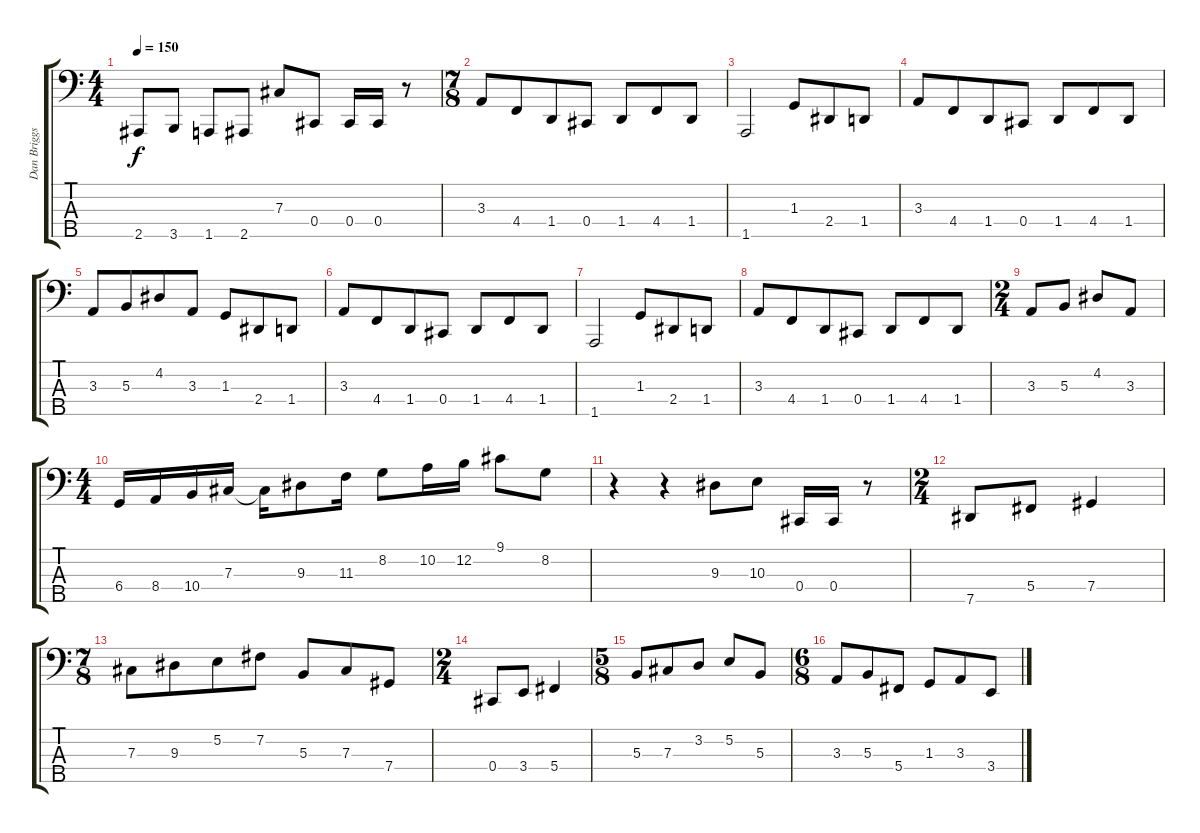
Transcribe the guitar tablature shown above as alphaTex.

\track ("Dan Briggs" "Dan Briggs") {instrument electricbassfinger}
\staff {score tabs}
\tuning (E2 B1 Gb1 Db1 Ab0) {hide}
\ts (4 4)
\tempo 150
\clef f4
\ks c
2.5.8{dy f} 3.5.8 1.5.8 2.5.8 7.3.8 0.4.8 0.4.16 0.4.16 r.8 |
\ts (7 8)
3.3.8 4.4.8 1.4.8 0.4.8 1.4.8 4.4.8 1.4.8 |
1.5.2 1.3.8 2.4.8 1.4.8 |
3.3.8 4.4.8 1.4.8 0.4.8 1.4.8 4.4.8 1.4.8 |
3.3.8 5.3.8 4.2.8 3.3.8 1.3.8 2.4.8 1.4.8 |
3.3.8 4.4.8 1.4.8 0.4.8 1.4.8 4.4.8 1.4.8 |
1.5.2 1.3.8 2.4.8 1.4.8 |
3.3.8 4.4.8 1.4.8 0.4.8 1.4.8 4.4.8 1.4.8 |
\ts (2 4)
3.3.8 5.3.8 4.2.8 3.3.8 |
\ts (4 4)
6.4.16 8.4.16 10.4.16 7.3.16 7.3{t}.16 9.3.8 11.3.16 8.2.8 10.2.16 12.2.16 9.1.8 8.2.8 |
r.4 r.4 9.3.8 10.3.8 0.4.16 0.4.16 r.8 |
\ts (2 4)
7.5.8 5.4.8 7.4.4 |
\ts (7 8)
7.3.8 9.3.8 5.2.8 7.2.8 5.3.8 7.3.8 7.4.8 |
\ts (2 4)
0.4.8 3.4.8 5.4.4 |
\ts (5 8)
5.3.8 7.3.8 3.2.8 5.2.8 5.3.8 |
\ts (6 8)
3.3.8 5.3.8 5.4.8 1.3.8 3.3.8 3.4.8
